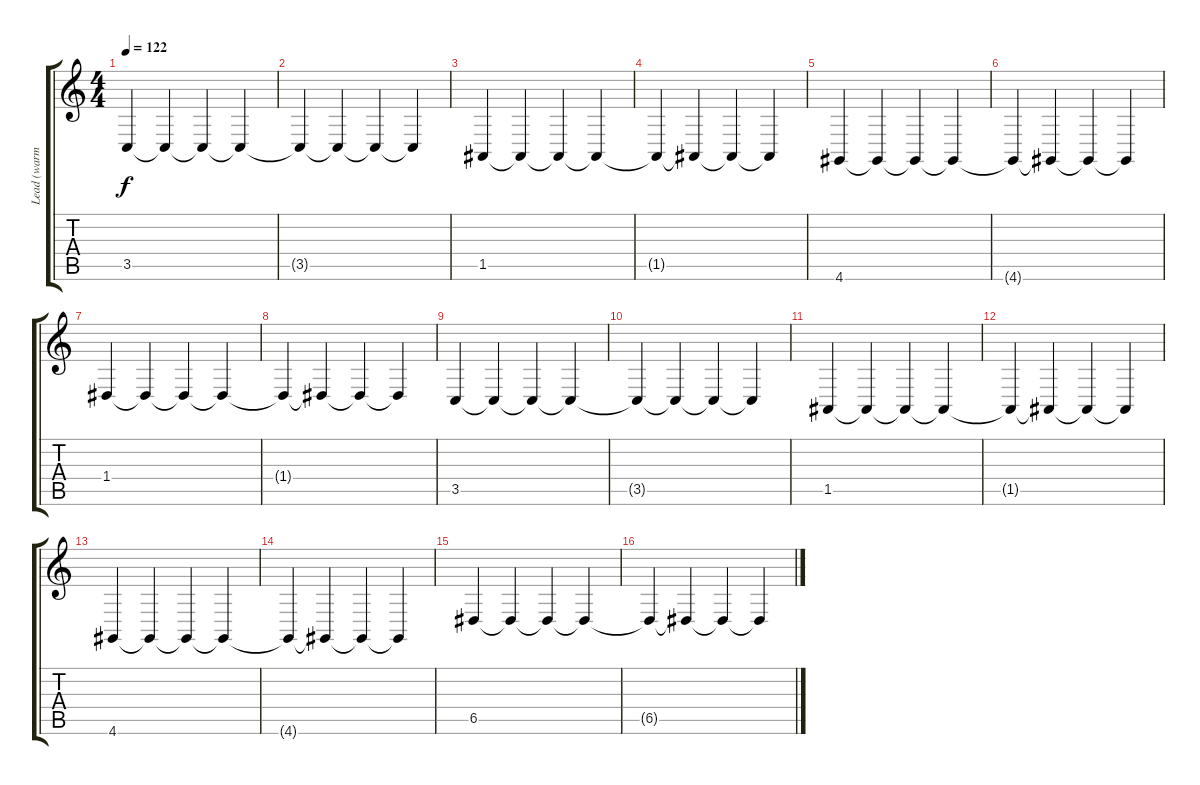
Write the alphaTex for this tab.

\track ("Lead (warm)" "Lead (warm") {instrument pad2warm}
\staff {score tabs}
\tuning (E4 B3 G3 D3 A2 E2) {hide}
\ts (4 4)
\tempo 122
\clef g2
\ks c
3.5.4{dy f} 3.5{t}.4 3.5{t}.4 3.5{t}.4 |
3.5{t}.4 3.5{t}.4 3.5{t}.4 3.5{t}.4 |
1.5.4 1.5{t}.4 1.5{t}.4 1.5{t}.4 |
1.5{t}.4 1.5{t}.4 1.5{t}.4 1.5{t}.4 |
4.6.4 4.6{t}.4 4.6{t}.4 4.6{t}.4 |
4.6{t}.4 4.6{t}.4 4.6{t}.4 4.6{t}.4 |
1.4.4 1.4{t}.4 1.4{t}.4 1.4{t}.4 |
1.4{t}.4 1.4{t}.4 1.4{t}.4 1.4{t}.4 |
3.5.4 3.5{t}.4 3.5{t}.4 3.5{t}.4 |
3.5{t}.4 3.5{t}.4 3.5{t}.4 3.5{t}.4 |
1.5.4 1.5{t}.4 1.5{t}.4 1.5{t}.4 |
1.5{t}.4 1.5{t}.4 1.5{t}.4 1.5{t}.4 |
4.6.4 4.6{t}.4 4.6{t}.4 4.6{t}.4 |
4.6{t}.4 4.6{t}.4 4.6{t}.4 4.6{t}.4 |
6.5.4 6.5{t}.4 6.5{t}.4 6.5{t}.4 |
6.5{t}.4 6.5{t}.4 6.5{t}.4 6.5{t}.4
